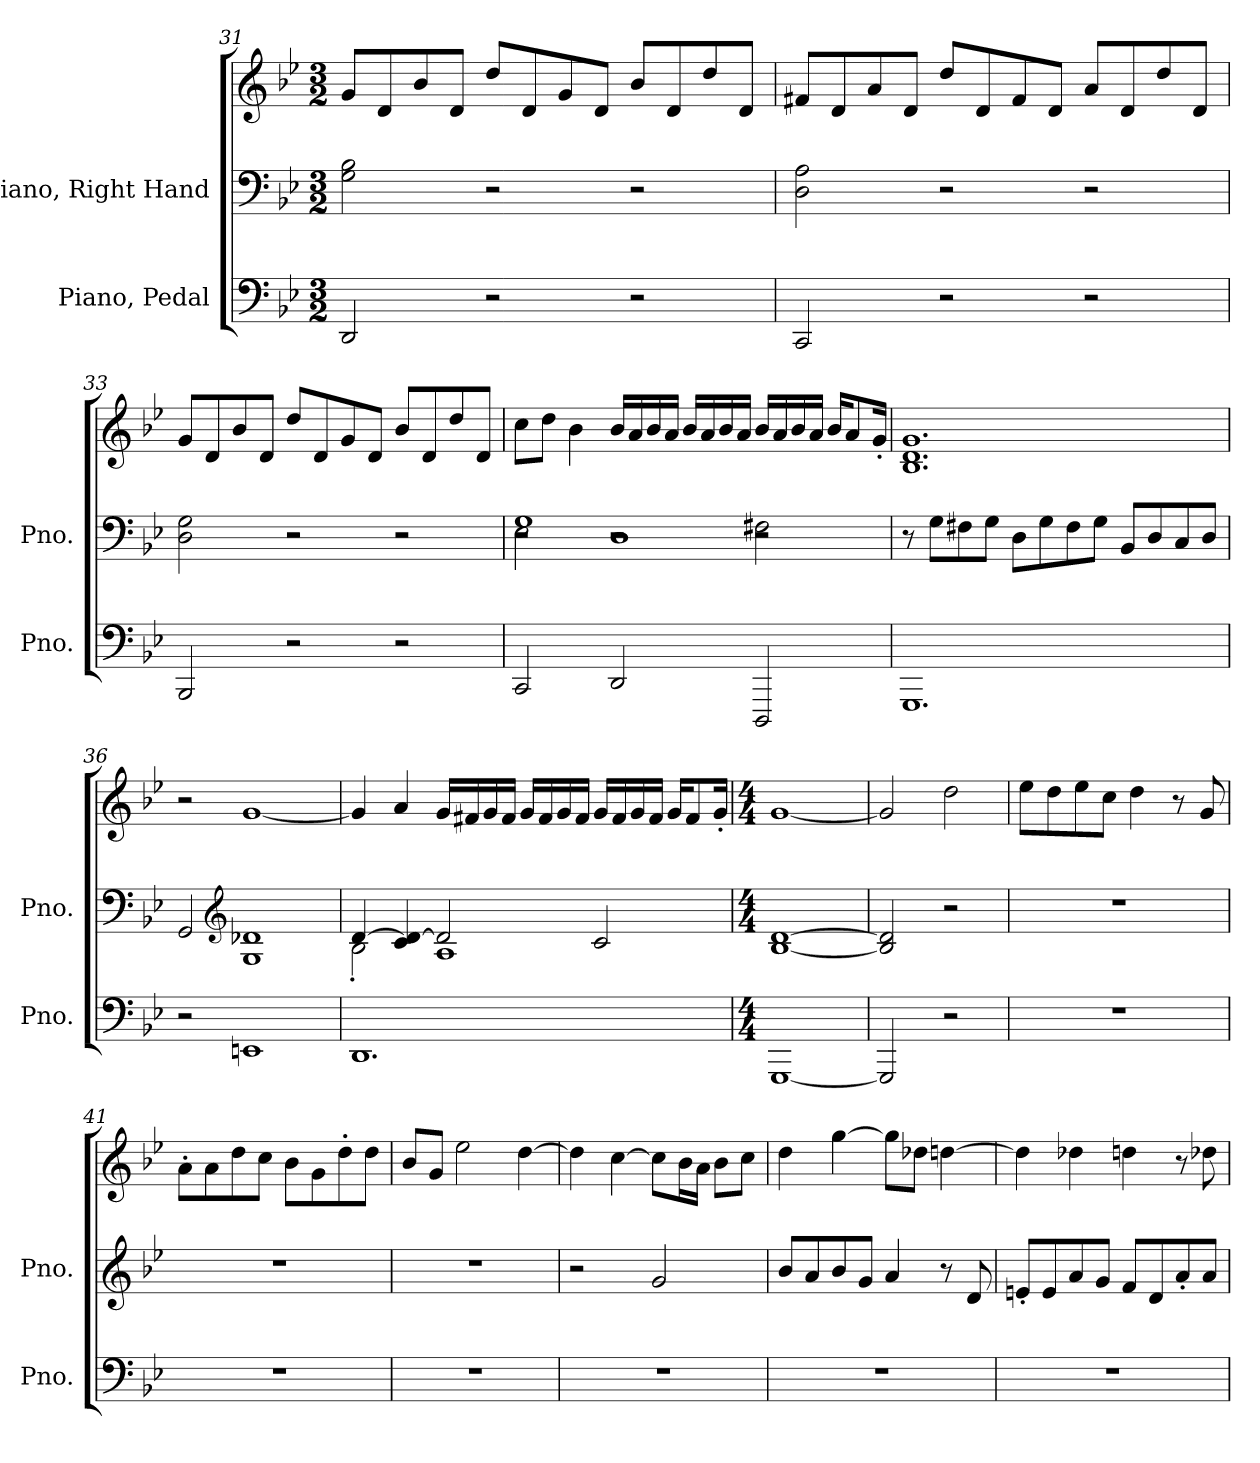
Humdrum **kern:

**kern	**kern	**kern
*part2	*part1	*part1
*staff3	*staff2	*staff1
*I"Piano, Pedal	*I"Piano, Right Hand	*
*I'Pno.	*I'Pno.	*
*clefF4	*clefF4	*clefG2
*k[b-e-]	*k[b-e-]	*k[b-e-]
*M3/2	*M3/2	*M3/2
=31	=31	=31
2DD/	2G\ 2B-\	8g/L
.	.	8d/
.	.	8b-/
.	.	8d/J
2r	2r	8dd/L
.	.	8d/
.	.	8g/
.	.	8d/J
2r	2r	8b-/L
.	.	8d/
.	.	8dd/
.	.	8d/J
=32	=32	=32
2CC/	2D\ 2A\	8f#X/L
.	.	8d/
.	.	8a/
.	.	8d/J
2r	2r	8dd/L
.	.	8d/
.	.	8f#/
.	.	8d/J
2r	2r	8a/L
.	.	8d/
.	.	8dd/
.	.	8d/J
!!LO:LB:g=z
=33	=33	=33
2BBB-/	2D\ 2G\	8g/L
.	.	8d/
.	.	8b-/
.	.	8d/J
2r	2r	8dd/L
.	.	8d/
.	.	8g/
.	.	8d/J
2r	2r	8b-/L
.	.	8d/
.	.	8dd/
.	.	8d/J
=34	=34	=34
*	*^	*
*	*	*^	*
2CC/	1G	2E-\	2r	8cc\L
.	.	.	.	8dd\J
.	.	.	.	4b-\
2DD/	.	2r	1D	16b-/LL
.	.	.	.	16a/
.	.	.	.	16b-/
.	.	.	.	16a/JJ
.	.	.	.	16b-/LL
.	.	.	.	16a/
.	.	.	.	16b-/
.	.	.	.	16a/JJ
2DDD/	2r	2F#X\	.	16b-/LL
.	.	.	.	16a/
.	.	.	.	16b-/
.	.	.	.	16a/JJ
.	.	.	.	16b-/KL
.	.	.	.	8a/
.	.	.	.	16g'/Jk
*	*v	*v	*v	*
=35	=35	=35
1.GGG	8r	1.B- 1.d 1.g
.	8G\L	.
.	8F#X\	.
.	8G\J	.
.	8D\L	.
.	8G\	.
.	8F#\	.
.	8G\J	.
.	8BB-/L	.
.	8D/	.
.	8C/	.
.	8D/J	.
!!LO:LB:g=z
=36	=36	=36
2r	2GG/	2r
*	*clefG2	*
1EEn	1G 1d-X	[1g
=37	=37	=37
*	*^	*
1.DD	[4d/	2B-'\	4g/]
.	4c/ 4d/_	.	4a/
.	2d/]	1A	16g/LL
.	.	.	16f#X/
.	.	.	16g/
.	.	.	16f#/JJ
.	.	.	16g/LL
.	.	.	16f#/
.	.	.	16g/
.	.	.	16f#/JJ
.	2c/	.	16g/LL
.	.	.	16f#/
.	.	.	16g/
.	.	.	16f#/JJ
.	.	.	16g/KL
.	.	.	8f#/
.	.	.	16g'/Jk
*	*v	*v	*
=38	=38	=38
*M4/4	*M4/4	*M4/4
[1GGG	[1B- [1d	[1g
=39	=39	=39
*	*	*MM76
2GGG/]	2B-/] 2d/]	2g/]
2r	2r	2dd\
=40	=40	=40
1r	1r	8ee-\L
.	.	8dd\
.	.	8ee-\
.	.	8cc\J
.	.	4dd\
.	.	8r
.	.	8g/
!!LO:LB:g=z
=41	=41	=41
1r	1r	8a'\L
.	.	8a\
.	.	8dd\
.	.	8cc\J
.	.	8b-\L
.	.	8g\
.	.	8dd'\
.	.	8dd\J
=42	=42	=42
1r	1r	8b-/L
.	.	8g/J
.	.	2ee-\
.	.	[4dd\
=43	=43	=43
1r	2r	4dd\]
.	.	[4cc\
.	2g/	8cc\L]
.	.	16b-\L
.	.	16a\JJ
.	.	8b-\L
.	.	8cc\J
=44	=44	=44
1r	8b-/L	4dd\
.	8a/	.
.	8b-/	[4gg\
.	8g/J	.
.	4a/	8gg\L]
.	.	8dd-X\J
.	8r	[4ddn\
.	8d/	.
=45	=45	=45
1r	8en'/L	4dd\]
.	8e/	.
.	8a/	4dd-X\
.	8g/J	.
.	8f/L	4ddn\
.	8d/	.
.	8a'/	8r
.	8a/J	8dd-X\
=	=	=
*-	*-	*-
